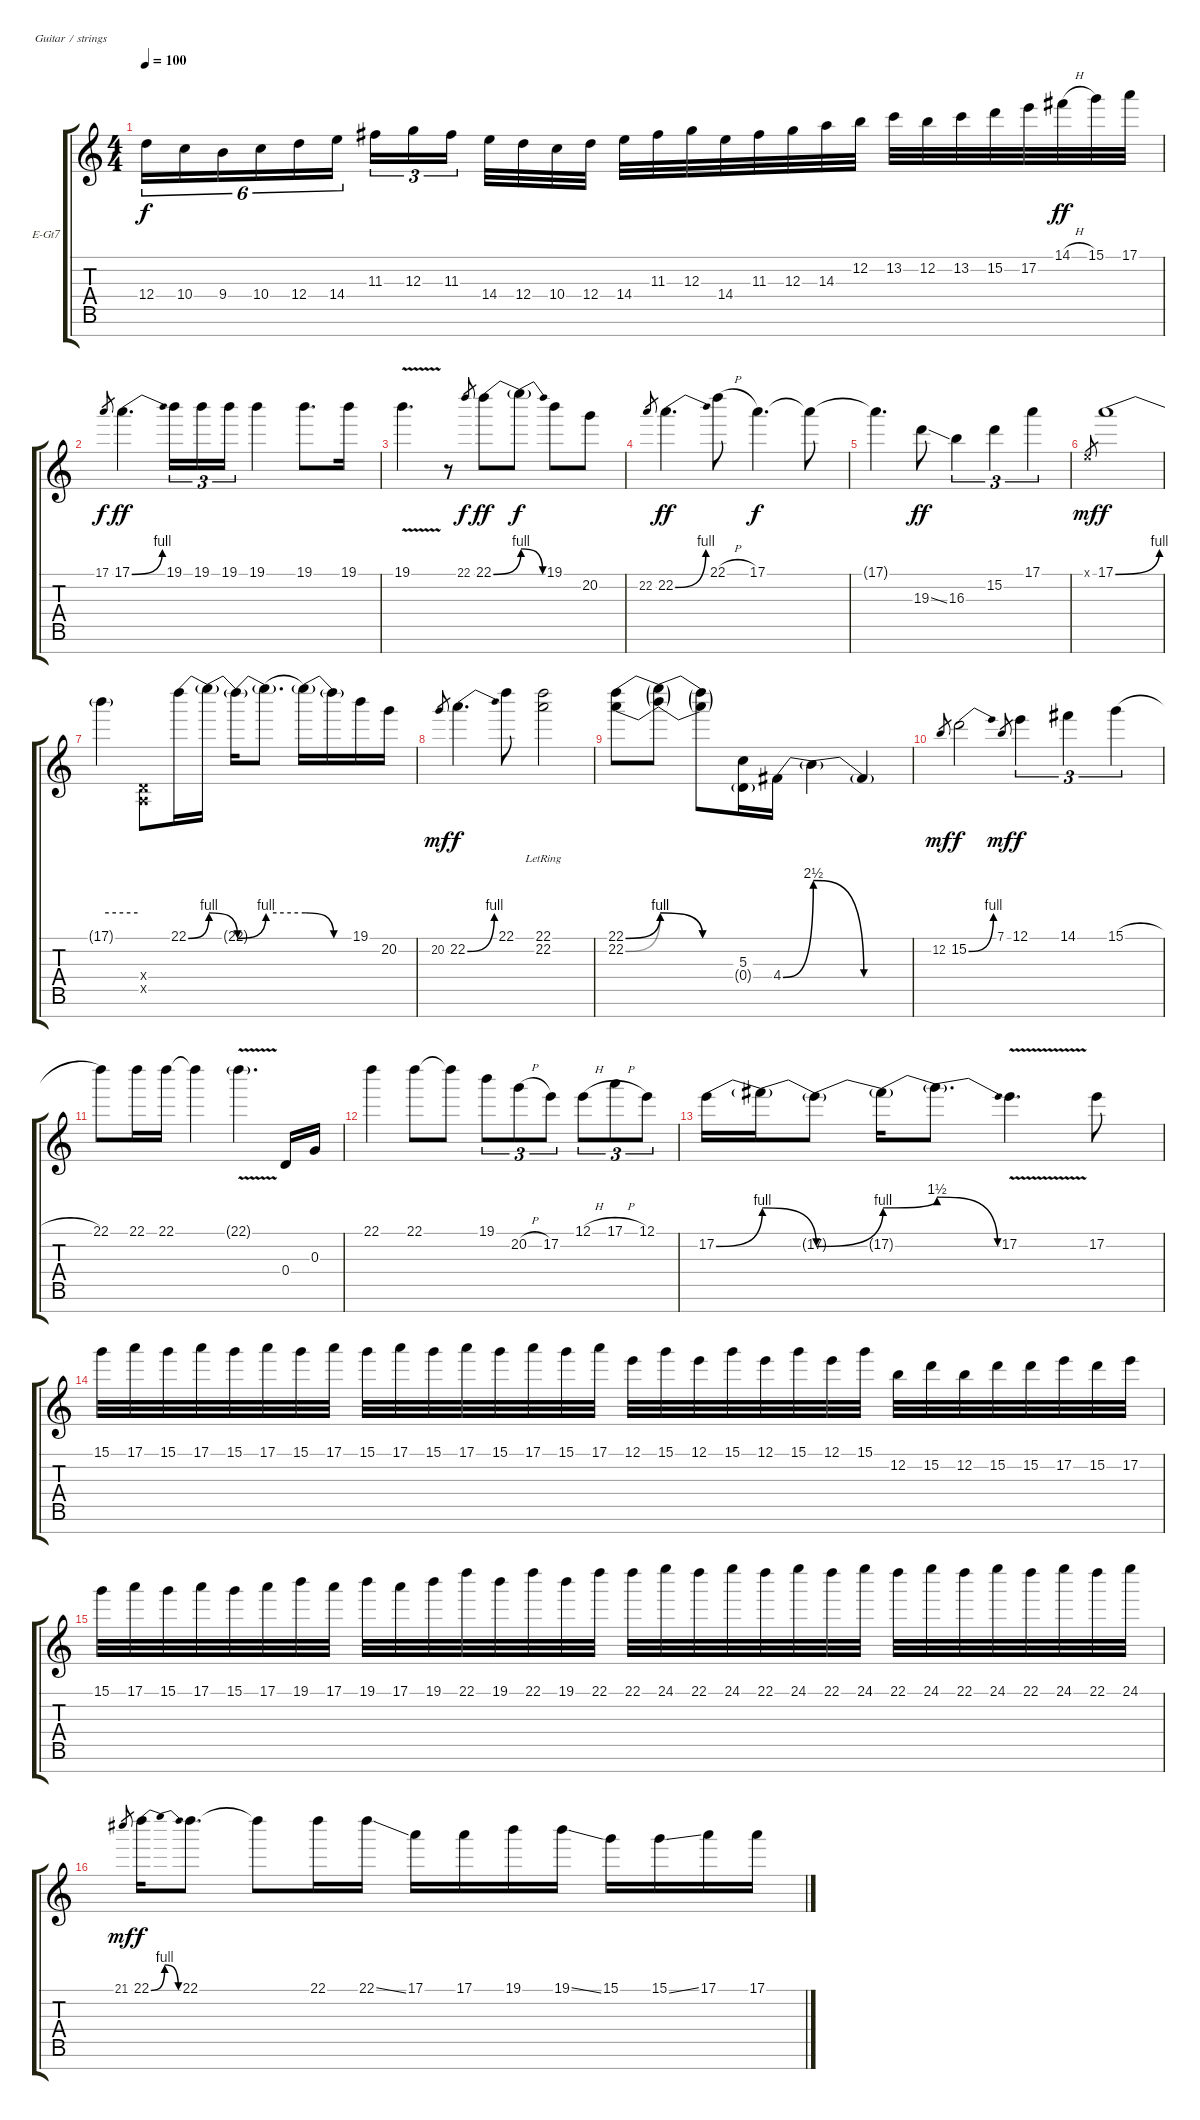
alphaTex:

\defaultSystemsLayout 4
\bracketExtendMode groupsimilarinstruments
\firstSystemTrackNameOrientation horizontal
\otherSystemsTrackNameOrientation horizontal
\track ("Steve Vai" "E-Gt7") {instrument distortionguitar}
\staff {score tabs}
\tuning (E4 B3 G3 D3 A2 E2 B1)
\ts (4 4)
\tempo 100
\clef g2
\ks c
12.4.16{tu (6 4) dy f} 10.4.16{tu (6 4)} 9.4.16{tu (6 4)} 10.4.16{tu (6 4)} 12.4.16{tu (6 4)} 14.4.16{tu (6 4)} 11.3.16{tu (3 2)} 12.3.16{tu (3 2)} 11.3.16{tu (3 2)} 14.4.32 12.4.32 10.4.32 12.4.32 14.4.32 11.3.32 12.3.32 14.4.32 11.3.32 12.3.32 14.3.32 12.2.32 13.2.32 12.2.32 13.2.32 15.2.32 17.2.32 14.1{h}.32{dy ff} 15.1.32 17.1.32 |
17.1.8{gr dy f} 17.1{be (bend 0 0 60 4)}.4{d dy ff} 19.1.16{tu (3 2)} 19.1.16{tu (3 2)} 19.1.16{tu (3 2)} 19.1.4 19.1.8{d} 19.1.16 |
19.1{v}.4{d} r.8 22.1.8{gr dy f} 22.1{be (bend 0 0 60 4)}.8{dy ff} 22.1{be (release 0 4 60 0) t}.8{dy f} 19.1.8 20.2.8 |
22.2.8{gr} 22.2{be (bend 0 0 60 4)}.4{d dy ff} 22.1{h}.8 17.1.4{d dy f} 17.1{t}.8 |
17.1{t}.4{d} 19.3{ss}.8{dy ff} 16.3.4{tu (3 2)} 15.2.4{tu (3 2)} 17.1.4{tu (3 2)} |
0.1{x}.8{gr dy mf} 17.1{be (bend 0 0 60 4)}.1{dy f} |
17.1{be (hold 0 4 60 4) t}.4 (0.4{x} 0.5{x}).8 22.1{be (bend 0 0 60 4)}.16 22.1{be (release 0 4 60 0) t}.16 22.1{be (bend 0 0 60 4) t}.16 22.1{be (hold 0 4 60 4) t}.8{d} 22.1{be (release 0 4 60 0) t}.16 22.1{be (hold 0 0 60 0) t}.16 19.1.16 20.2.16 |
20.2.8{gr dy mf} 22.2{be (bend 0 0 60 4)}.4{d dy f} 22.1.8 (22.1 22.2{lr}).2 |
(22.1{be (bend 0 0 60 4)} 22.2{be (bend 0 0 60 4)}).8 (22.1{be (release 0 4 60 0) t} 22.2{be (release 0 4 60 0) t}).8 (22.1{be (hold 0 0 60 0) t} 22.2{be (hold 0 0 60 0) t}).8 (5.3 0.4{g}).16 4.4{be (bend 0 0 60 10)}.16 4.4{be (release 0 10 60 0) t}.4 4.4{be (hold 0 0 60 0) t}.4 |
12.2.8{gr dy mf} 15.2{be (bend 0 0 60 4)}.2{dy f} 7.1.8{gr dy mf} 12.1.4{tu (3 2) dy f} 14.1.4{tu (3 2)} 15.1{h}.4{tu (3 2)} |
22.1.8 22.1.16 22.1.16 22.1{t}.4 22.1{v g}.4{d} 0.4.16 0.3.16 |
22.1.4 22.1.8 22.1{t}.8 19.1.8{tu (3 2)} 20.2{h}.8{tu (3 2)} 17.2.8{tu (3 2)} 12.1{h}.8{tu (3 2)} 17.1{h}.8{tu (3 2)} 12.1.8{tu (3 2)} |
17.2{be (bend 0 0 60 4)}.16 17.2{be (release 0 4 60 0) t}.16 17.2{be (bend 0 0 60 4) t}.8 17.2{be (bend 0 4 60 6) t}.16 17.2{be (release 0 6 60 0) t}.8{d} 17.2{v}.4{d} 17.2.8 |
15.1.32 17.1.32 15.1.32 17.1.32 15.1.32 17.1.32 15.1.32 17.1.32 15.1.32 17.1.32 15.1.32 17.1.32 15.1.32 17.1.32 15.1.32 17.1.32 12.1.32 15.1.32 12.1.32 15.1.32 12.1.32 15.1.32 12.1.32 15.1.32 12.2.32 15.2.32 12.2.32 15.2.32 15.2.32 17.2.32 15.2.32 17.2.32 |
15.1.32 17.1.32 15.1.32 17.1.32 15.1.32 17.1.32 19.1.32 17.1.32 19.1.32 17.1.32 19.1.32 22.1.32 19.1.32 22.1.32 19.1.32 22.1.32 22.1.32 24.1.32 22.1.32 24.1.32 22.1.32 24.1.32 22.1.32 24.1.32 22.1.32 24.1.32 22.1.32 24.1.32 22.1.32 24.1.32 22.1.32 24.1.32 |
21.1.8{gr dy mf} 22.1{be (bendrelease 0 0 30 4 30 4 60 0)}.16{dy f} 22.1.8{d} 22.1{t}.8 22.1.16 22.1{ss}.16 17.1.16 17.1.16 19.1.16 19.1{ss}.16 15.1.16 15.1{ss}.16 17.1.16 17.1{ss}.16
